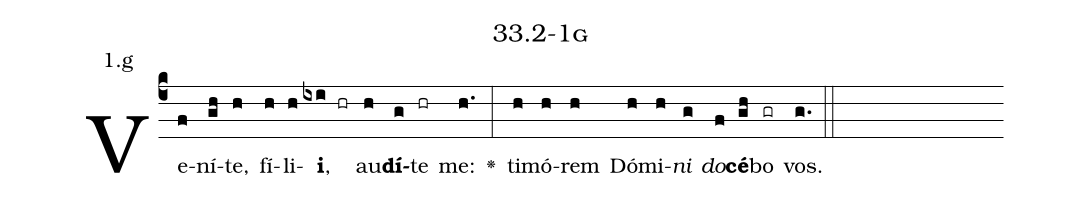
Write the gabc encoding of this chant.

name: 33.2-1g;
annotation: 1.g;
%%
(c4)Ve(f)ní(gh)te,(h) fí(h)li(h)<b>i</b>,(ixi hr) au(h)<b>dí</b>(g)te(hr) me:(h.) <v>\greheightstar</v>(:) ti(h)mó(h)rem(h) Dó(h)mi(h)<i>ni</i>(g) <i>do</i>(f)<b>cé</b>(gh)bo(gr) vos.(g.) (::)


%E(h) u(h) o(g) u(f) a(gh) e.(g.) (::)
